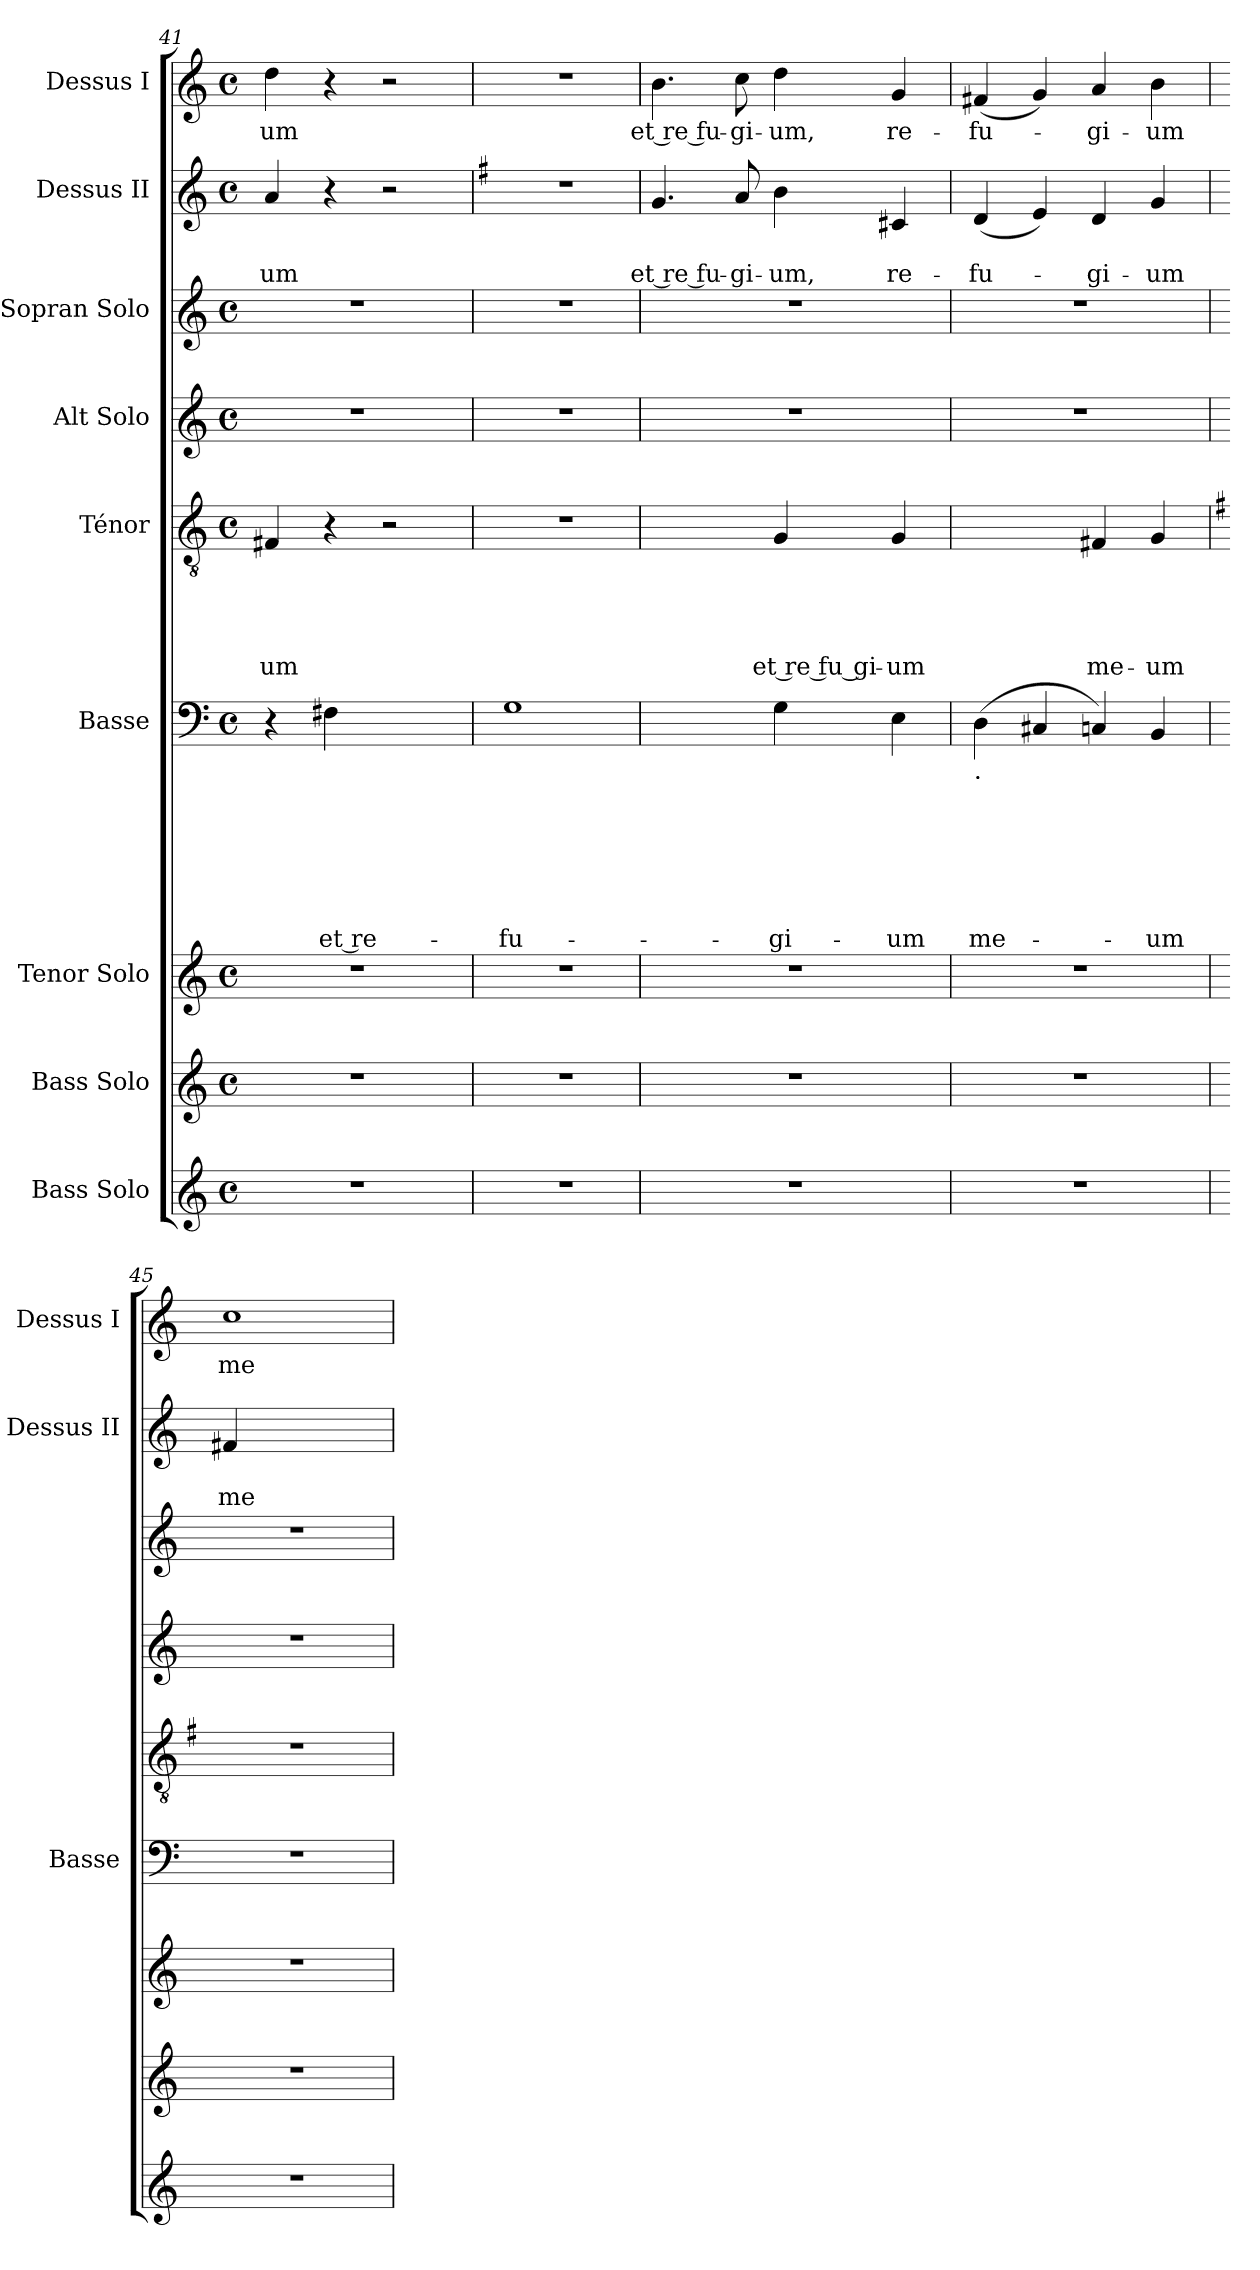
**kern	**kern	**kern	**kern	**text	**text	**text	**text	**text	**text	**text	**kern	**text	**text	**text	**text	**text	**kern	**kern	**kern	**text	**text	**kern	**text
*part9	*part8	*part7	*part6	*part6	*part6	*part6	*part6	*part6	*part6	*part6	*part5	*part5	*part5	*part5	*part5	*part5	*part4	*part3	*part2	*part2	*part2	*part1	*part1
*staff9	*staff8	*staff7	*staff6	*staff6	*staff6	*staff6	*staff6	*staff6	*staff6	*staff6	*staff5	*staff5	*staff5	*staff5	*staff5	*staff5	*staff4	*staff3	*staff2	*staff2	*staff2	*staff1	*staff1
*I"Bass Solo	*I"Bass Solo	*I"Tenor Solo	*I"Basse	*	*	*	*	*	*	*	*I"Ténor	*	*	*	*	*	*I"Alt Solo	*I"Sopran Solo	*I"Dessus II	*	*	*I"Dessus I	*
*	*	*	*I'Basse	*	*	*	*	*	*	*	*	*	*	*	*	*	*	*	*I'Dessus II	*	*	*I'Dessus I	*
*clefG2	*clefG2	*clefG2	*clefF4	*	*	*	*	*	*	*	*clefGv2	*	*	*	*	*	*clefG2	*clefG2	*clefG2	*	*	*clefG2	*
*ITrd7c12	*	*	*	*	*	*	*	*	*	*	*	*	*	*	*	*	*	*	*	*	*	*	*
*k[]	*k[]	*k[]	*k[]	*	*	*	*	*	*	*	*k[]	*	*	*	*	*	*k[]	*k[]	*k[]	*	*	*k[]	*
*C:	*C:	*C:	*C:	*	*	*	*	*	*	*	*C:	*	*	*	*	*	*C:	*C:	*C:	*	*	*C:	*
*M4/4	*M4/4	*M4/4	*M4/4	*	*	*	*	*	*	*	*M4/4	*	*	*	*	*	*M4/4	*M4/4	*M4/4	*	*	*M4/4	*
*met(c)	*met(c)	*met(c)	*met(c)	*	*	*	*	*	*	*	*met(c)	*	*	*	*	*	*met(c)	*met(c)	*met(c)	*	*	*met(c)	*
=41	=41	=41	=41	=41	=41	=41	=41	=41	=41	=41	=41	=41	=41	=41	=41	=41	=41	=41	=41	=41	=41	=41	=41
!	!	!	!	!	!	!	!	!	!	!	!	!	!	!	!	!LO:LY:b	!	!	!	!	!LO:LY:b	!	!LO:LY:b
1r	1r	1r	4r	.	.	.	.	.	.	.	4F#X/	.	.	.	.	-um	1r	1r	4a/	.	-um	4dd\	-um
!	!	!	!	!	!	!	!	!	!	!LO:LY:b:rj	!	!	!	!	!	!	!	!	!	!	!	!	!
.	.	.	4F#X\	.	.	.	.	.	.	-et re-	4r	.	.	.	.	.	.	.	4r	.	.	4r	.
.	.	.	2ryy	.	.	.	.	.	.	.	2r	.	.	.	.	.	.	.	2r	.	.	2r	.
=42	=42	=42	=42	=42	=42	=42	=42	=42	=42	=42	=42	=42	=42	=42	=42	=42	=42	=42	=42	=42	=42	=42	=42
*	*	*	*	*	*	*	*	*	*	*	*	*	*	*	*	*	*	*	*k[f#]	*	*	*	*
*	*	*	*	*	*	*	*	*	*	*	*	*	*	*	*	*	*	*	*G:	*	*	*	*
!	!	!	!	!	!	!	!	!	!	!LO:LY:b	!	!	!	!	!	!	!	!	!	!	!	!	!
1r	1r	1r	1G	.	.	.	.	.	.	-fu-	1r	.	.	.	.	.	1r	1r	1r	.	.	1r	.
=43	=43	=43	=43	=43	=43	=43	=43	=43	=43	=43	=43	=43	=43	=43	=43	=43	=43	=43	=43	=43	=43	=43	=43
!	!	!	!	!	!	!	!	!	!	!	!	!	!	!	!	!	!	!	!	!	!LO:LY:b:rj	!	!LO:LY:b:rj
1r	1r	1r	2ryy	.	.	.	.	.	.	.	2ryy	.	.	.	.	.	1r	1r	4.g/	.	et re fu-	4.b\	et re fu-
!	!	!	!	!	!	!	!	!	!	!	!	!	!	!	!	!	!	!	!	!	!LO:LY:b	!	!LO:LY:b
.	.	.	.	.	.	.	.	.	.	.	.	.	.	.	.	.	.	.	8a/	.	-gi-	8cc\	-gi-
!	!	!	!	!	!	!	!	!	!	!LO:LY:b	!	!	!	!	!	!LO:LY:b:rj	!	!	!	!	!LO:LY:b	!	!LO:LY:b
.	.	.	4G\	.	.	.	.	.	.	-gi-	4G/	.	.	.	.	et re fu gi-	.	.	4b\	.	-um,	4dd\	-um,
!	!	!	!	!	!	!	!	!	!	!LO:LY:b	!	!	!	!	!	!LO:LY:b	!	!	!	!	!LO:LY:b	!	!LO:LY:b
.	.	.	4E\	.	.	.	.	.	.	-um	4G/	.	.	.	.	-um	.	.	4c#X/	.	re-	4g/	re-
!!LO:LB:g=z
=44	=44	=44	=44	=44	=44	=44	=44	=44	=44	=44	=44	=44	=44	=44	=44	=44	=44	=44	=44	=44	=44	=44	=44
*	*	*	*	*	*	*	*	*	*	*	*	*	*	*	*	*	*	*	*k[]	*	*	*	*
*	*	*	*	*	*	*	*	*	*	*	*	*	*	*	*	*	*	*	*C:	*	*	*	*
!	!	!	!LO:TX:b:t=.	!	!	!	!	!	!	!	!	!	!	!	!	!	!	!	!	!	!	!	!
!	!	!	!	!	!	!	!	!	!	!LO:LY:b	!	!	!	!	!	!	!	!	!	!	!LO:LY:b	!	!LO:LY:b
1r	1r	1r	(>4D\	.	.	.	.	.	.	me-	2ryy	.	.	.	.	.	1r	1r	(<4d/	.	-fu-	(<4f#X/	-fu-
.	.	.	4C#X/	.	.	.	.	.	.	.	.	.	.	.	.	.	.	.	4e/)	.	.	4g/)	.
!	!	!	!	!	!	!	!	!	!	!	!	!	!	!	!	!LO:LY:b:rj	!	!	!	!	!LO:LY:b	!	!LO:LY:b
.	.	.	4Cn/)	.	.	.	.	.	.	.	4F#X/	.	.	.	.	me-	.	.	4d/	.	-gi-	4a/	-gi-
!	!	!	!	!	!	!	!	!	!	!LO:LY:b	!	!	!	!	!	!LO:LY:b	!	!	!	!	!LO:LY:b	!	!LO:LY:b
.	.	.	4BB/	.	.	.	.	.	.	-um	4G/	.	.	.	.	-um	.	.	4g/	.	-um	4b\	-um
=45	=45	=45	=45	=45	=45	=45	=45	=45	=45	=45	=45	=45	=45	=45	=45	=45	=45	=45	=45	=45	=45	=45	=45
*	*	*	*	*	*	*	*	*	*	*	*k[f#]	*	*	*	*	*	*	*	*	*	*	*	*
*	*	*	*	*	*	*	*	*	*	*	*G:	*	*	*	*	*	*	*	*	*	*	*	*
!	!	!	!	!	!	!	!	!	!	!	!	!	!	!	!	!	!	!	!	!	!LO:LY:b:rj	!	!LO:LY:b
1r	1r	1r	1r	.	.	.	.	.	.	.	1r	.	.	.	.	.	1r	1r	4f#X/	.	me-	1cc	me-
.	.	.	.	.	.	.	.	.	.	.	.	.	.	.	.	.	.	.	2.ryy	.	.	.	.
=	=	=	=	=	=	=	=	=	=	=	=	=	=	=	=	=	=	=	=	=	=	=	=
*-	*-	*-	*-	*-	*-	*-	*-	*-	*-	*-	*-	*-	*-	*-	*-	*-	*-	*-	*-	*-	*-	*-	*-
